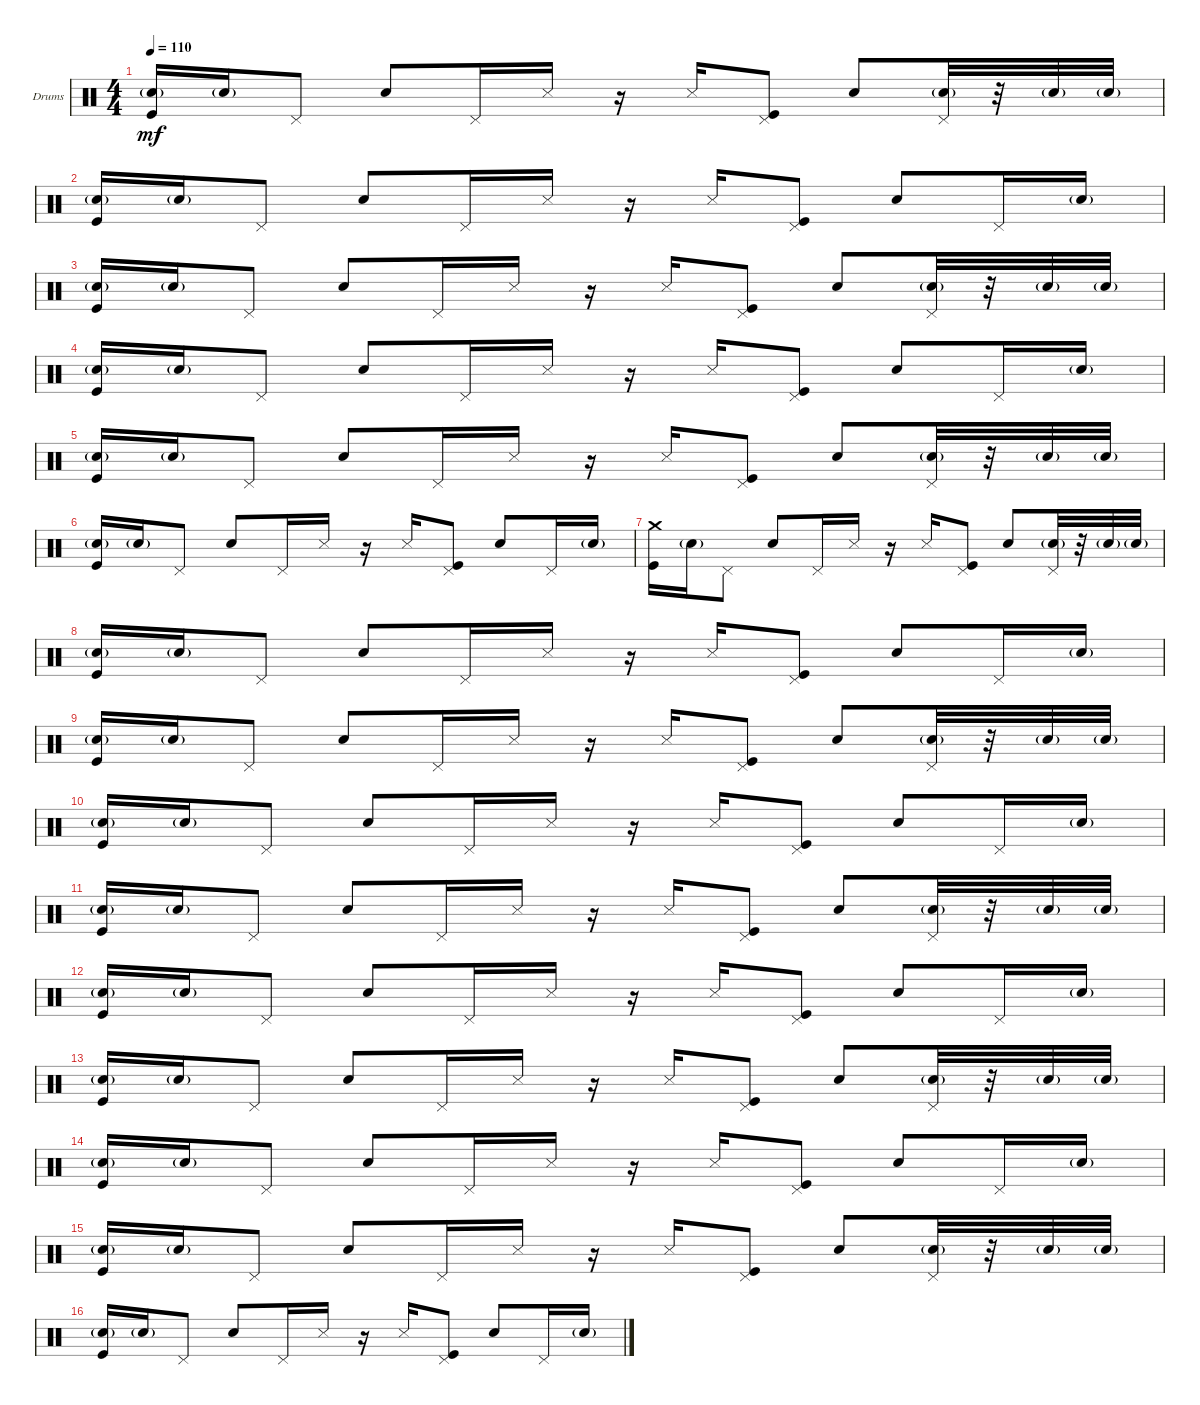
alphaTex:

\defaultSystemsLayout 4
\bracketExtendMode groupsimilarinstruments
\firstSystemTrackNameOrientation horizontal
\otherSystemsTrackNameOrientation horizontal
\track ("Drums" "Drums") {instrument percussion}
\staff {score}
\articulation defaults
\ts (4 4)
\tempo 110
\clef neutral
\ks c
("Snare (hit) 2"{g} "Kick (hit)").16{dy mf} "Snare (hit) 2"{g}.16 "Pedal Hi-Hat (hit)".8 "Snare (hit) 2".8 "Pedal Hi-Hat (hit)".16 "Snare (side stick) 3".16 r.16 "Snare (side stick) 3".16 ("Kick (hit)" "Pedal Hi-Hat (hit)").8 "Snare (hit) 2".8 ("Pedal Hi-Hat (hit)" "Snare (hit) 2"{g}).32 r.32 "Snare (hit) 2"{g}.32 "Snare (hit) 2"{g}.32 |
("Snare (hit) 2"{g} "Kick (hit)").16 "Snare (hit) 2"{g}.16 "Pedal Hi-Hat (hit)".8 "Snare (hit) 2".8 "Pedal Hi-Hat (hit)".16 "Snare (side stick) 3".16 r.16 "Snare (side stick) 3".16 ("Kick (hit)" "Pedal Hi-Hat (hit)").8 "Snare (hit) 2".8 "Pedal Hi-Hat (hit)".16 "Snare (hit) 2"{g}.16 |
("Snare (hit) 2"{g} "Kick (hit)").16 "Snare (hit) 2"{g}.16 "Pedal Hi-Hat (hit)".8 "Snare (hit) 2".8 "Pedal Hi-Hat (hit)".16 "Snare (side stick) 3".16 r.16 "Snare (side stick) 3".16 ("Kick (hit)" "Pedal Hi-Hat (hit)").8 "Snare (hit) 2".8 ("Pedal Hi-Hat (hit)" "Snare (hit) 2"{g}).32 r.32 "Snare (hit) 2"{g}.32 "Snare (hit) 2"{g}.32 |
("Snare (hit) 2"{g} "Kick (hit)").16 "Snare (hit) 2"{g}.16 "Pedal Hi-Hat (hit)".8 "Snare (hit) 2".8 "Pedal Hi-Hat (hit)".16 "Snare (side stick) 3".16 r.16 "Snare (side stick) 3".16 ("Kick (hit)" "Pedal Hi-Hat (hit)").8 "Snare (hit) 2".8 "Pedal Hi-Hat (hit)".16 "Snare (hit) 2"{g}.16 |
("Snare (hit) 2"{g} "Kick (hit)").16 "Snare (hit) 2"{g}.16 "Pedal Hi-Hat (hit)".8 "Snare (hit) 2".8 "Pedal Hi-Hat (hit)".16 "Snare (side stick) 3".16 r.16 "Snare (side stick) 3".16 ("Kick (hit)" "Pedal Hi-Hat (hit)").8 "Snare (hit) 2".8 ("Pedal Hi-Hat (hit)" "Snare (hit) 2"{g}).32 r.32 "Snare (hit) 2"{g}.32 "Snare (hit) 2"{g}.32 |
("Snare (hit) 2"{g} "Kick (hit)").16 "Snare (hit) 2"{g}.16 "Pedal Hi-Hat (hit)".8 "Snare (hit) 2".8 "Pedal Hi-Hat (hit)".16 "Snare (side stick) 3".16 r.16 "Snare (side stick) 3".16 ("Kick (hit)" "Pedal Hi-Hat (hit)").8 "Snare (hit) 2".8 "Pedal Hi-Hat (hit)".16 "Snare (hit) 2"{g}.16 |
("Kick (hit)" "Crash medium (hit)").16 "Snare (hit) 2"{g}.16 "Pedal Hi-Hat (hit)".8 "Snare (hit) 2".8 "Pedal Hi-Hat (hit)".16 "Snare (side stick) 3".16 r.16 "Snare (side stick) 3".16 ("Kick (hit)" "Pedal Hi-Hat (hit)").8 "Snare (hit) 2".8 ("Pedal Hi-Hat (hit)" "Snare (hit) 2"{g}).32 r.32 "Snare (hit) 2"{g}.32 "Snare (hit) 2"{g}.32 |
("Snare (hit) 2"{g} "Kick (hit)").16 "Snare (hit) 2"{g}.16 "Pedal Hi-Hat (hit)".8 "Snare (hit) 2".8 "Pedal Hi-Hat (hit)".16 "Snare (side stick) 3".16 r.16 "Snare (side stick) 3".16 ("Kick (hit)" "Pedal Hi-Hat (hit)").8 "Snare (hit) 2".8 "Pedal Hi-Hat (hit)".16 "Snare (hit) 2"{g}.16 |
("Snare (hit) 2"{g} "Kick (hit)").16 "Snare (hit) 2"{g}.16 "Pedal Hi-Hat (hit)".8 "Snare (hit) 2".8 "Pedal Hi-Hat (hit)".16 "Snare (side stick) 3".16 r.16 "Snare (side stick) 3".16 ("Kick (hit)" "Pedal Hi-Hat (hit)").8 "Snare (hit) 2".8 ("Pedal Hi-Hat (hit)" "Snare (hit) 2"{g}).32 r.32 "Snare (hit) 2"{g}.32 "Snare (hit) 2"{g}.32 |
("Snare (hit) 2"{g} "Kick (hit)").16 "Snare (hit) 2"{g}.16 "Pedal Hi-Hat (hit)".8 "Snare (hit) 2".8 "Pedal Hi-Hat (hit)".16 "Snare (side stick) 3".16 r.16 "Snare (side stick) 3".16 ("Kick (hit)" "Pedal Hi-Hat (hit)").8 "Snare (hit) 2".8 "Pedal Hi-Hat (hit)".16 "Snare (hit) 2"{g}.16 |
("Snare (hit) 2"{g} "Kick (hit)").16 "Snare (hit) 2"{g}.16 "Pedal Hi-Hat (hit)".8 "Snare (hit) 2".8 "Pedal Hi-Hat (hit)".16 "Snare (side stick) 3".16 r.16 "Snare (side stick) 3".16 ("Kick (hit)" "Pedal Hi-Hat (hit)").8 "Snare (hit) 2".8 ("Pedal Hi-Hat (hit)" "Snare (hit) 2"{g}).32 r.32 "Snare (hit) 2"{g}.32 "Snare (hit) 2"{g}.32 |
("Snare (hit) 2"{g} "Kick (hit)").16 "Snare (hit) 2"{g}.16 "Pedal Hi-Hat (hit)".8 "Snare (hit) 2".8 "Pedal Hi-Hat (hit)".16 "Snare (side stick) 3".16 r.16 "Snare (side stick) 3".16 ("Kick (hit)" "Pedal Hi-Hat (hit)").8 "Snare (hit) 2".8 "Pedal Hi-Hat (hit)".16 "Snare (hit) 2"{g}.16 |
("Snare (hit) 2"{g} "Kick (hit)").16 "Snare (hit) 2"{g}.16 "Pedal Hi-Hat (hit)".8 "Snare (hit) 2".8 "Pedal Hi-Hat (hit)".16 "Snare (side stick) 3".16 r.16 "Snare (side stick) 3".16 ("Kick (hit)" "Pedal Hi-Hat (hit)").8 "Snare (hit) 2".8 ("Pedal Hi-Hat (hit)" "Snare (hit) 2"{g}).32 r.32 "Snare (hit) 2"{g}.32 "Snare (hit) 2"{g}.32 |
("Snare (hit) 2"{g} "Kick (hit)").16 "Snare (hit) 2"{g}.16 "Pedal Hi-Hat (hit)".8 "Snare (hit) 2".8 "Pedal Hi-Hat (hit)".16 "Snare (side stick) 3".16 r.16 "Snare (side stick) 3".16 ("Kick (hit)" "Pedal Hi-Hat (hit)").8 "Snare (hit) 2".8 "Pedal Hi-Hat (hit)".16 "Snare (hit) 2"{g}.16 |
("Kick (hit)" "Snare (hit) 2"{g}).16 "Snare (hit) 2"{g}.16 "Pedal Hi-Hat (hit)".8 "Snare (hit) 2".8 "Pedal Hi-Hat (hit)".16 "Snare (side stick) 3".16 r.16 "Snare (side stick) 3".16 ("Kick (hit)" "Pedal Hi-Hat (hit)").8 "Snare (hit) 2".8 ("Pedal Hi-Hat (hit)" "Snare (hit) 2"{g}).32 r.32 "Snare (hit) 2"{g}.32 "Snare (hit) 2"{g}.32 |
("Snare (hit) 2"{g} "Kick (hit)").16 "Snare (hit) 2"{g}.16 "Pedal Hi-Hat (hit)".8 "Snare (hit) 2".8 "Pedal Hi-Hat (hit)".16 "Snare (side stick) 3".16 r.16 "Snare (side stick) 3".16 ("Kick (hit)" "Pedal Hi-Hat (hit)").8 "Snare (hit) 2".8 "Pedal Hi-Hat (hit)".16 "Snare (hit) 2"{g}.16
